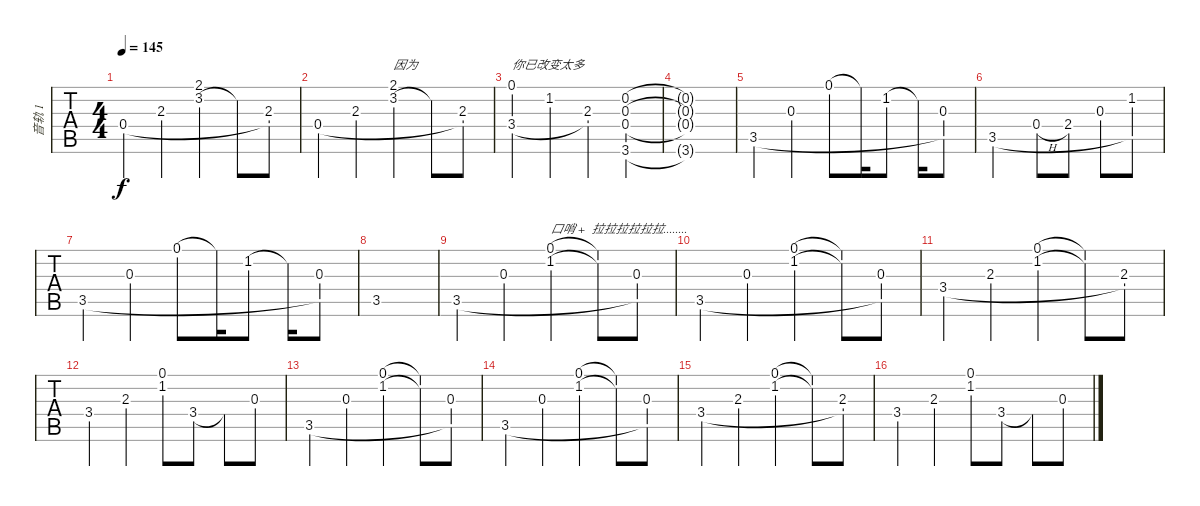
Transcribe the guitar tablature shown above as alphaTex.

\track ("音轨 1" "音轨 1") {instrument acousticguitarnylon}
\staff {tabs}
\tuning (E4 B3 G3 D3 A2 E2) {hide}
\ts (4 4)
\tempo 145
\clef g2
\ks c
0.4.4{dy f} 2.3.4 (2.1 3.2).4 3.2{t}.8 (2.3 0.4{t}).8 |
0.4.4 2.3.4 (2.1 3.2).4{txt "因为"} 3.2{t}.8 (2.3 0.4{t}).8 |
(0.1 3.4).4{txt "你已改变太多"} 1.2.4 (2.3 3.4{t}).4 (0.2 0.3 0.4 3.6).4 |
(0.2{t} 0.3{t} 0.4{t} 3.6{t}).1 |
3.5.4 0.3.4 0.1.8 0.1{t}.16 1.2.8 1.2{t}.16 (0.3 3.5{t}).8 |
3.5.2 0.4{h}.8 2.4.8 0.3.8 (1.2 3.5{t}).8 |
3.5.4 0.3.4 0.1.8 0.1{t}.16 1.2.8 1.2{t}.16 (0.3 3.5{t}).8 |
3.5.1 |
3.5.4 0.3.4 (0.1 1.2).4{txt "口哨 +  拉拉拉拉拉拉........"} (0.1{t} 1.2{t}).8 (0.3 3.5{t}).8 |
3.5.4 0.3.4 (0.1 1.2).4 (0.1{t} 1.2{t}).8 (0.3 3.5{t}).8 |
3.4.4 2.3.4 (0.1 1.2).4 (0.1{t} 1.2{t}).8 (2.3 3.4{t}).8 |
3.4.4 2.3.4 (0.1 1.2).8 3.4.8 3.4{t}.8 0.3.8 |
3.5.4 0.3.4 (0.1 1.2).4 (0.1{t} 1.2{t}).8 (0.3 3.5{t}).8 |
3.5.4 0.3.4 (0.1 1.2).4 (0.1{t} 1.2{t}).8 (0.3 3.5{t}).8 |
3.4.4 2.3.4 (0.1 1.2).4 (0.1{t} 1.2{t}).8 (2.3 3.4{t}).8 |
3.4.4 2.3.4 (0.1 1.2).8 3.4.8 3.4{t}.8 0.3.8
